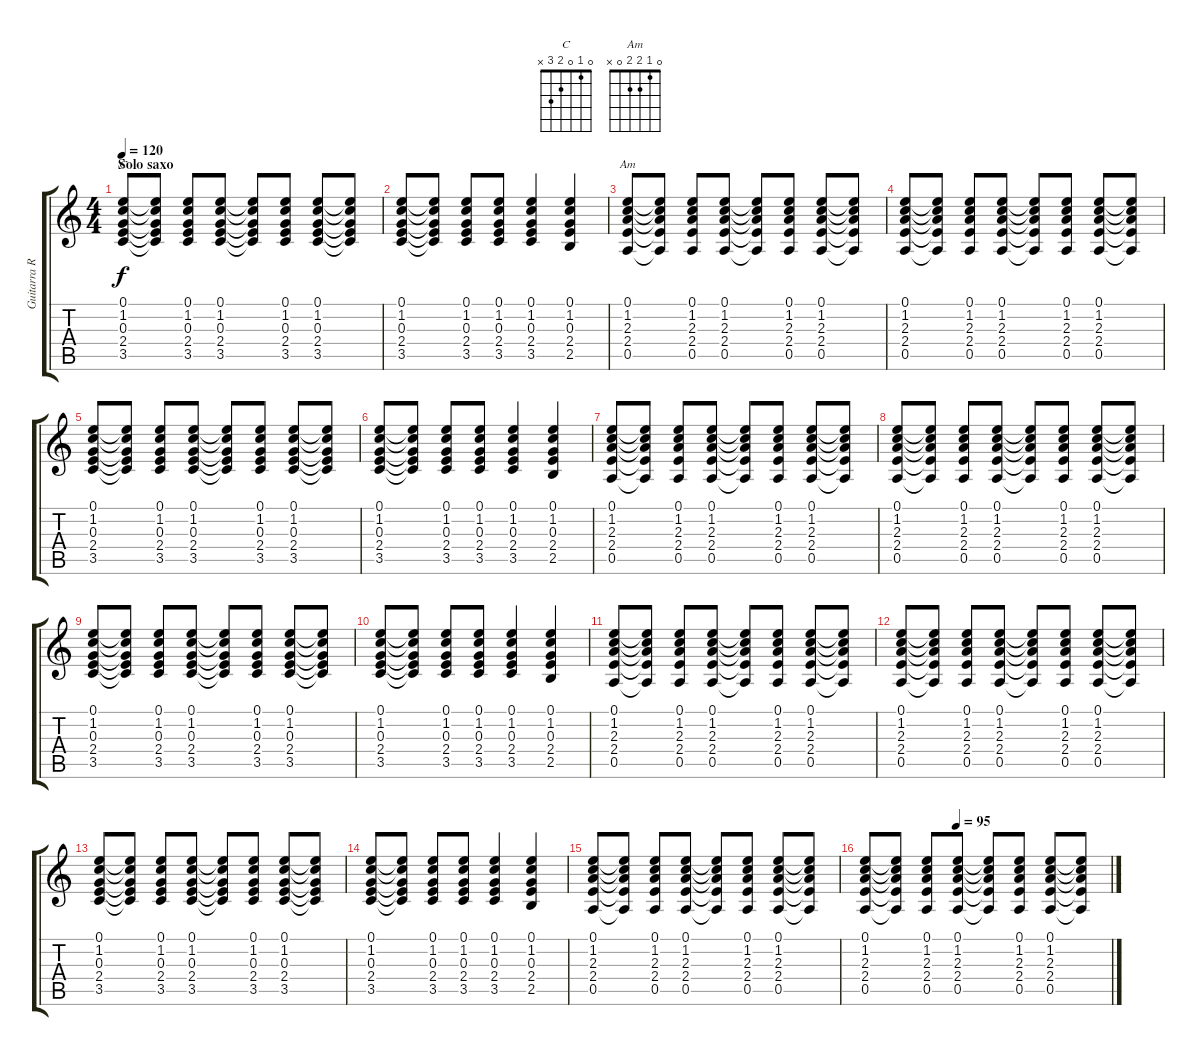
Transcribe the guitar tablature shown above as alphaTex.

\track ("Guitarra Rítmica" "Guitarra R") {instrument electricguitarjazz}
\staff {score tabs}
\tuning (E4 B3 G3 D3 A2 E2) {hide}
\chord ("C" 0 1 0 2 3 x)
\chord ("Am" 0 1 2 2 0 x)
\ts (4 4)
\section ("" "Solo saxo")
\tempo 120
\clef g2
\ks c
(0.1 1.2 0.3 2.4 3.5).8{ch "C" dy f} (0.1{t} 1.2{t} 0.3{t} 2.4{t} 3.5{t}).8 (0.1 1.2 0.3 2.4 3.5).8 (0.1 1.2 0.3 2.4 3.5).8 (0.1{t} 1.2{t} 0.3{t} 2.4{t} 3.5{t}).8 (0.1 1.2 0.3 2.4 3.5).8 (0.1 1.2 0.3 2.4 3.5).8 (0.1{t} 1.2{t} 0.3{t} 2.4{t} 3.5{t}).8 |
(0.1 1.2 0.3 2.4 3.5).8 (0.1{t} 1.2{t} 0.3{t} 2.4{t} 3.5{t}).8 (0.1 1.2 0.3 2.4 3.5).8 (0.1 1.2 0.3 2.4 3.5).8 (0.1 1.2 0.3 2.4 3.5).4 (0.1 1.2 0.3 2.4 2.5).4 |
(0.1 1.2 2.3 2.4 0.5).8{ch "Am"} (0.1{t} 1.2{t} 2.3{t} 2.4{t} 0.5{t}).8 (0.1 1.2 2.3 2.4 0.5).8 (0.1 1.2 2.3 2.4 0.5).8 (0.1{t} 1.2{t} 2.3{t} 2.4{t} 0.5{t}).8 (0.1 1.2 2.3 2.4 0.5).8 (0.1 1.2 2.3 2.4 0.5).8 (0.1{t} 1.2{t} 2.3{t} 2.4{t} 0.5{t}).8 |
(0.1 1.2 2.3 2.4 0.5).8 (0.1{t} 1.2{t} 2.3{t} 2.4{t} 0.5{t}).8 (0.1 1.2 2.3 2.4 0.5).8 (0.1 1.2 2.3 2.4 0.5).8 (0.1{t} 1.2{t} 2.3{t} 2.4{t} 0.5{t}).8 (0.1 1.2 2.3 2.4 0.5).8 (0.1 1.2 2.3 2.4 0.5).8 (0.1{t} 1.2{t} 2.3{t} 2.4{t} 0.5{t}).8 |
(0.1 1.2 0.3 2.4 3.5).8 (0.1{t} 1.2{t} 0.3{t} 2.4{t} 3.5{t}).8 (0.1 1.2 0.3 2.4 3.5).8 (0.1 1.2 0.3 2.4 3.5).8 (0.1{t} 1.2{t} 0.3{t} 2.4{t} 3.5{t}).8 (0.1 1.2 0.3 2.4 3.5).8 (0.1 1.2 0.3 2.4 3.5).8 (0.1{t} 1.2{t} 0.3{t} 2.4{t} 3.5{t}).8 |
(0.1 1.2 0.3 2.4 3.5).8 (0.1{t} 1.2{t} 0.3{t} 2.4{t} 3.5{t}).8 (0.1 1.2 0.3 2.4 3.5).8 (0.1 1.2 0.3 2.4 3.5).8 (0.1 1.2 0.3 2.4 3.5).4 (0.1 1.2 0.3 2.4 2.5).4 |
(0.1 1.2 2.3 2.4 0.5).8 (0.1{t} 1.2{t} 2.3{t} 2.4{t} 0.5{t}).8 (0.1 1.2 2.3 2.4 0.5).8 (0.1 1.2 2.3 2.4 0.5).8 (0.1{t} 1.2{t} 2.3{t} 2.4{t} 0.5{t}).8 (0.1 1.2 2.3 2.4 0.5).8 (0.1 1.2 2.3 2.4 0.5).8 (0.1{t} 1.2{t} 2.3{t} 2.4{t} 0.5{t}).8 |
(0.1 1.2 2.3 2.4 0.5).8 (0.1{t} 1.2{t} 2.3{t} 2.4{t} 0.5{t}).8 (0.1 1.2 2.3 2.4 0.5).8 (0.1 1.2 2.3 2.4 0.5).8 (0.1{t} 1.2{t} 2.3{t} 2.4{t} 0.5{t}).8 (0.1 1.2 2.3 2.4 0.5).8 (0.1 1.2 2.3 2.4 0.5).8 (0.1{t} 1.2{t} 2.3{t} 2.4{t} 0.5{t}).8 |
(0.1 1.2 0.3 2.4 3.5).8 (0.1{t} 1.2{t} 0.3{t} 2.4{t} 3.5{t}).8 (0.1 1.2 0.3 2.4 3.5).8 (0.1 1.2 0.3 2.4 3.5).8 (0.1{t} 1.2{t} 0.3{t} 2.4{t} 3.5{t}).8 (0.1 1.2 0.3 2.4 3.5).8 (0.1 1.2 0.3 2.4 3.5).8 (0.1{t} 1.2{t} 0.3{t} 2.4{t} 3.5{t}).8 |
(0.1 1.2 0.3 2.4 3.5).8 (0.1{t} 1.2{t} 0.3{t} 2.4{t} 3.5{t}).8 (0.1 1.2 0.3 2.4 3.5).8 (0.1 1.2 0.3 2.4 3.5).8 (0.1 1.2 0.3 2.4 3.5).4 (0.1 1.2 0.3 2.4 2.5).4 |
(0.1 1.2 2.3 2.4 0.5).8 (0.1{t} 1.2{t} 2.3{t} 2.4{t} 0.5{t}).8 (0.1 1.2 2.3 2.4 0.5).8 (0.1 1.2 2.3 2.4 0.5).8 (0.1{t} 1.2{t} 2.3{t} 2.4{t} 0.5{t}).8 (0.1 1.2 2.3 2.4 0.5).8 (0.1 1.2 2.3 2.4 0.5).8 (0.1{t} 1.2{t} 2.3{t} 2.4{t} 0.5{t}).8 |
(0.1 1.2 2.3 2.4 0.5).8 (0.1{t} 1.2{t} 2.3{t} 2.4{t} 0.5{t}).8 (0.1 1.2 2.3 2.4 0.5).8 (0.1 1.2 2.3 2.4 0.5).8 (0.1{t} 1.2{t} 2.3{t} 2.4{t} 0.5{t}).8 (0.1 1.2 2.3 2.4 0.5).8 (0.1 1.2 2.3 2.4 0.5).8 (0.1{t} 1.2{t} 2.3{t} 2.4{t} 0.5{t}).8 |
(0.1 1.2 0.3 2.4 3.5).8 (0.1{t} 1.2{t} 0.3{t} 2.4{t} 3.5{t}).8 (0.1 1.2 0.3 2.4 3.5).8 (0.1 1.2 0.3 2.4 3.5).8 (0.1{t} 1.2{t} 0.3{t} 2.4{t} 3.5{t}).8 (0.1 1.2 0.3 2.4 3.5).8 (0.1 1.2 0.3 2.4 3.5).8 (0.1{t} 1.2{t} 0.3{t} 2.4{t} 3.5{t}).8 |
(0.1 1.2 0.3 2.4 3.5).8 (0.1{t} 1.2{t} 0.3{t} 2.4{t} 3.5{t}).8 (0.1 1.2 0.3 2.4 3.5).8 (0.1 1.2 0.3 2.4 3.5).8 (0.1 1.2 0.3 2.4 3.5).4 (0.1 1.2 0.3 2.4 2.5).4 |
(0.1 1.2 2.3 2.4 0.5).8 (0.1{t} 1.2{t} 2.3{t} 2.4{t} 0.5{t}).8 (0.1 1.2 2.3 2.4 0.5).8 (0.1 1.2 2.3 2.4 0.5).8 (0.1{t} 1.2{t} 2.3{t} 2.4{t} 0.5{t}).8 (0.1 1.2 2.3 2.4 0.5).8 (0.1 1.2 2.3 2.4 0.5).8 (0.1{t} 1.2{t} 2.3{t} 2.4{t} 0.5{t}).8 |
\tempo (95 0.375)
(0.1 1.2 2.3 2.4 0.5).8 (0.1{t} 1.2{t} 2.3{t} 2.4{t} 0.5{t}).8 (0.1 1.2 2.3 2.4 0.5).8 (0.1 1.2 2.3 2.4 0.5).8 (0.1{t} 1.2{t} 2.3{t} 2.4{t} 0.5{t}).8 (0.1 1.2 2.3 2.4 0.5).8 (0.1 1.2 2.3 2.4 0.5).8 (0.1{t} 1.2{t} 2.3{t} 2.4{t} 0.5{t}).8
